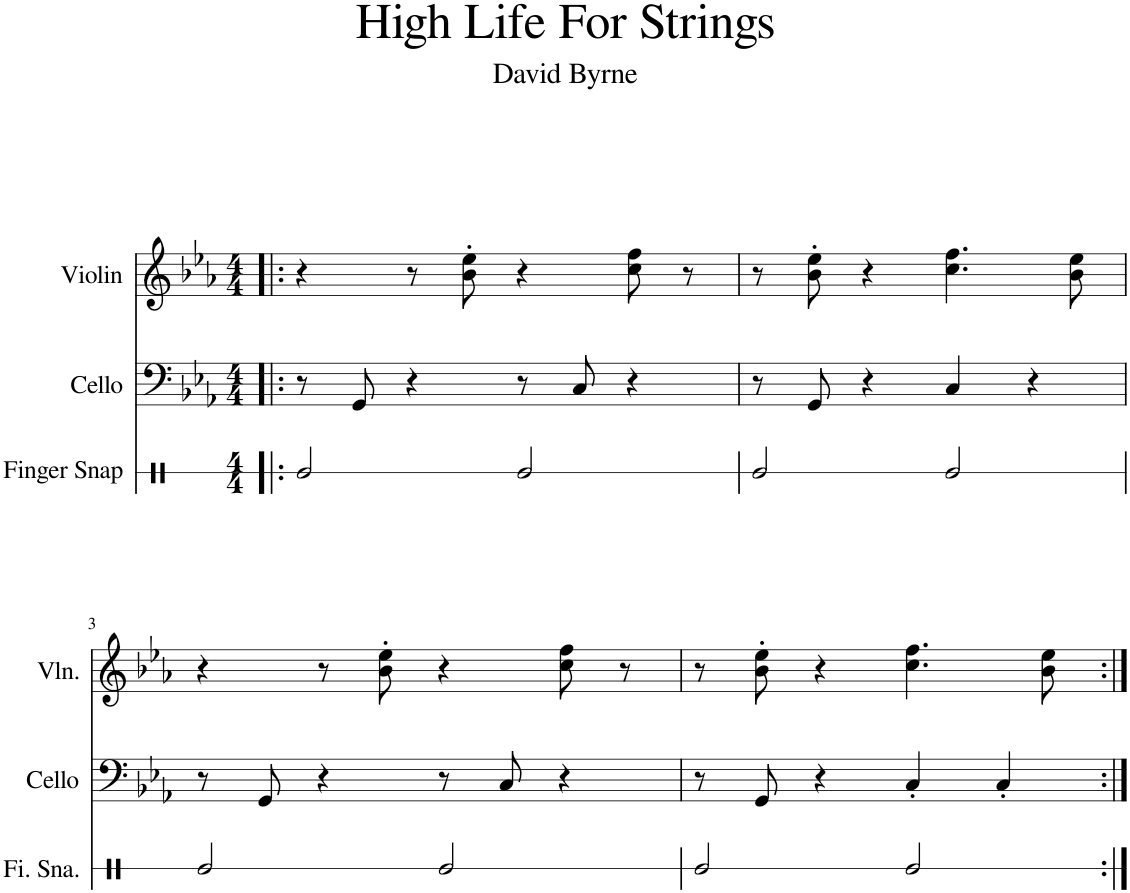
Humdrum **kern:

**kern	**kern	**kern
*part3	*part2	*part1
*staff3	*staff2	*staff1
*I"Finger Snap	*I"Cello	*I"Violin
*I'Fi. Sna.	*I'Cello	*I'Vln.
*stria1	*	*
*clefX	*clefF4	*clefG2
*k[]	*k[b-e-a-]	*k[b-e-a-]
*M4/4	*M4/4	*M4/4
=1!|:	=1!|:	=1!|:
2Re/	8r	4r
.	8GG/	.
.	4r	8r
.	.	8b-\' 8ee-\'
2Re/	8r	4r
.	8C/	.
.	4r	8cc\ 8ff\
.	.	8r
=2	=2	=2
2Re/	8r	8r
.	8GG/	8b-\' 8ee-\'
.	4r	4r
2Re/	4C/	4.cc\ 4.ff\
.	4r	.
.	.	8b-\ 8ee-\
!!LO:LB:g=z
=3	=3	=3
2Re/	8r	4r
.	8GG/	.
.	4r	8r
.	.	8b-\' 8ee-\'
2Re/	8r	4r
.	8C/	.
.	4r	8cc\ 8ff\
.	.	8r
=4	=4	=4
2Re/	8r	8r
.	8GG/	8b-\' 8ee-\'
.	4r	4r
2Re/	4C'/	4.cc\ 4.ff\
.	4C'/	.
.	.	8b-\ 8ee-\
=:|!	=:|!	=:|!
*-	*-	*-
